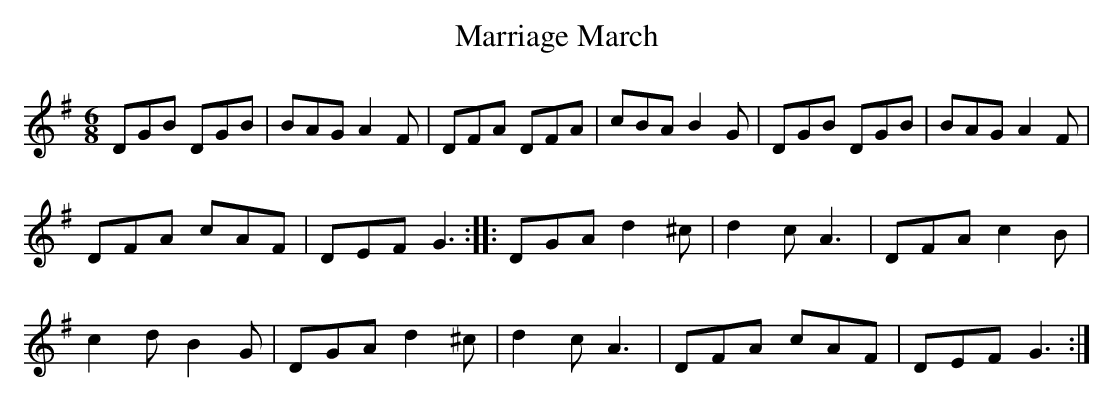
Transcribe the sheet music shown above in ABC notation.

X:1
T:Marriage March
M:6/8
L:1/8
K:G
DGB DGB | BAG A2F | DFA DFA | cBA B2G | DGB DGB | BAG A2F |
DFA cAF | DEF G3 :: DGA d2^c | d2c A3 | DFA c2B |
c2d B2G | DGA d2^c | d2c A3 | DFA cAF | DEF G3 :|
